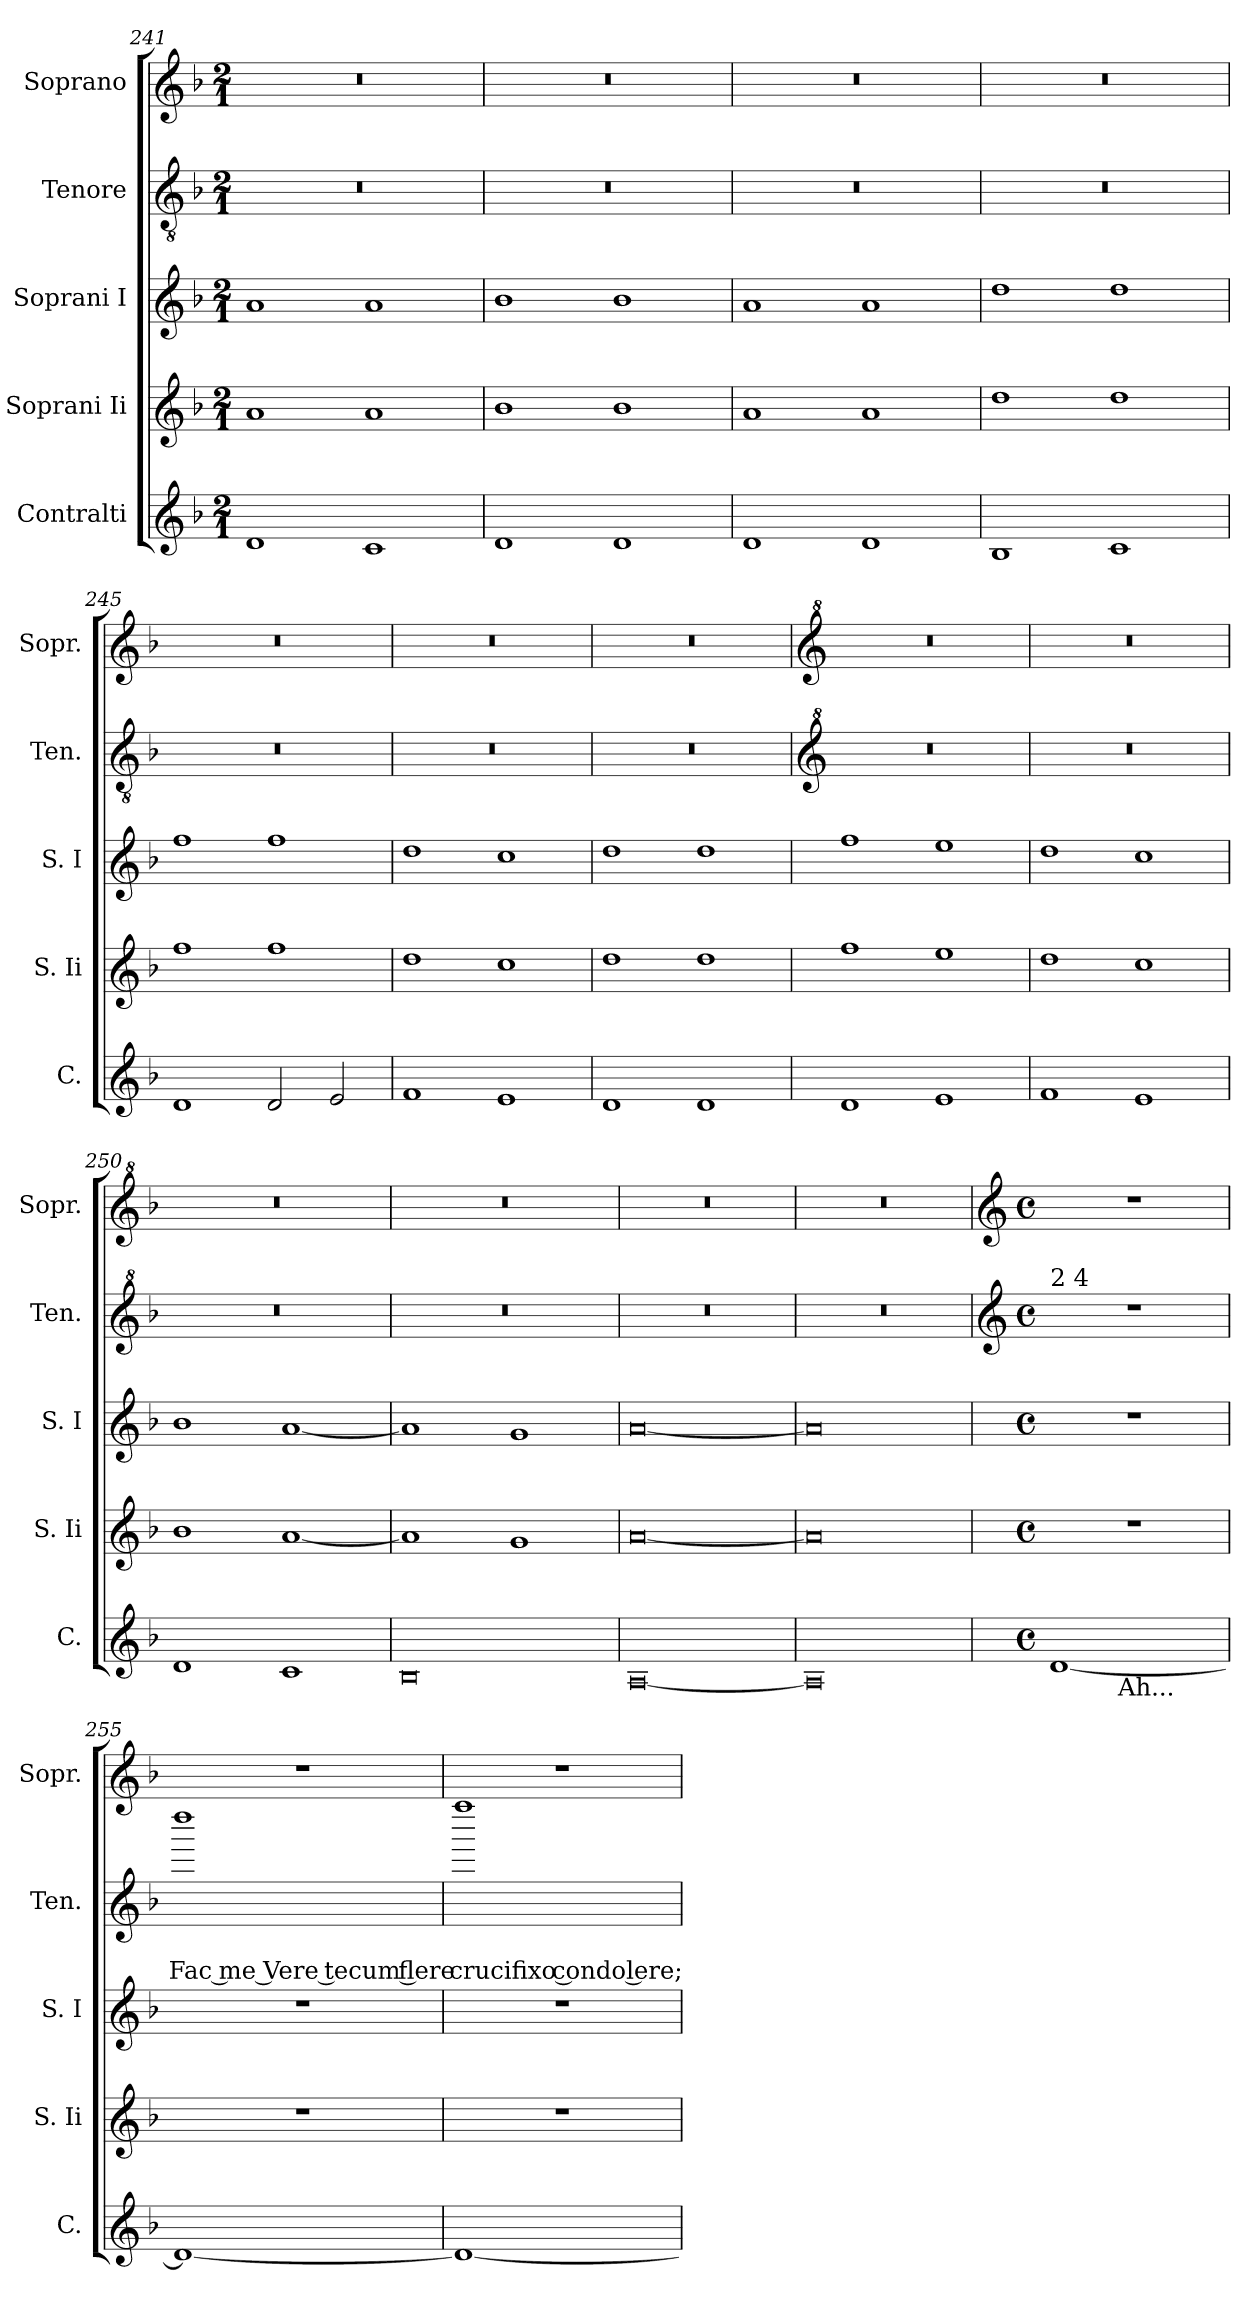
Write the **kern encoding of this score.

**kern	**kern	**kern	**kern	**text	**text	**kern
*part5	*part4	*part3	*part2	*part2	*part2	*part1
*staff5	*staff4	*staff3	*staff2	*staff2	*staff2	*staff1
*I"Contralti	*I"Soprani Ii	*I"Soprani I	*I"Tenore	*	*	*I"Soprano
*I'C.	*I'S. Ii	*I'S. I	*I'Ten.	*	*	*I'Sopr.
!!LO:PB:g=z
*clefG2	*clefG2	*clefG2	*clefGv2	*	*	*clefG2
*k[b-]	*k[b-]	*k[b-]	*k[b-]	*	*	*k[b-]
*F:	*F:	*F:	*F:	*	*	*F:
*M2/1	*M2/1	*M2/1	*M2/1	*	*	*M2/1
=241	=241	=241	=241	=241	=241	=241
!	!	!	!LO:N:vis=1	!	!	!LO:N:vis=1
1d	1a	1a	0r	.	.	0r
1c	1a	1a	.	.	.	.
=242	=242	=242	=242	=242	=242	=242
!	!	!	!LO:N:vis=1	!	!	!LO:N:vis=1
1d	1b-	1b-	0r	.	.	0r
1d	1b-	1b-	.	.	.	.
=243	=243	=243	=243	=243	=243	=243
!	!	!	!LO:N:vis=1	!	!	!LO:N:vis=1
1d	1a	1a	0r	.	.	0r
1d	1a	1a	.	.	.	.
=244	=244	=244	=244	=244	=244	=244
!	!	!	!LO:N:vis=1	!	!	!LO:N:vis=1
1B-	1dd	1dd	0r	.	.	0r
1c	1dd	1dd	.	.	.	.
=245	=245	=245	=245	=245	=245	=245
!	!	!	!LO:N:vis=1	!	!	!LO:N:vis=1
1d	1ff	1ff	0r	.	.	0r
2d/	1ff	1ff	.	.	.	.
2e/	.	.	.	.	.	.
=246	=246	=246	=246	=246	=246	=246
!	!	!	!LO:N:vis=1	!	!	!LO:N:vis=1
1f	1dd	1dd	0r	.	.	0r
1e	1cc	1cc	.	.	.	.
=247	=247	=247	=247	=247	=247	=247
!	!	!	!LO:N:vis=1	!	!	!LO:N:vis=1
1d	1dd	1dd	0r	.	.	0r
1d	1dd	1dd	.	.	.	.
!!LO:LB:g=z
=248	=248	=248	=248	=248	=248	=248
*	*	*	*clefG^2	*	*	*clefG^2
!	!	!	!LO:N:vis=1	!	!	!LO:N:vis=1
1d	1ff	1ff	0r	.	.	0r
1e	1ee	1ee	.	.	.	.
=249	=249	=249	=249	=249	=249	=249
!	!	!	!LO:N:vis=1	!	!	!LO:N:vis=1
1f	1dd	1dd	0r	.	.	0r
1e	1cc	1cc	.	.	.	.
=250	=250	=250	=250	=250	=250	=250
!	!	!	!LO:N:vis=1	!	!	!LO:N:vis=1
1d	1b-	1b-	0r	.	.	0r
1c	[<1a	[<1a	.	.	.	.
=251	=251	=251	=251	=251	=251	=251
!	!	!	!LO:N:vis=1	!	!	!LO:N:vis=1
0B-	1a]	1a]	0r	.	.	0r
.	1g	1g	.	.	.	.
=252	=252	=252	=252	=252	=252	=252
!	!	!	!LO:N:vis=1	!	!	!LO:N:vis=1
[<0A	[<0a	[<0a	0r	.	.	0r
=253	=253	=253	=253	=253	=253	=253
!	!	!	!LO:N:vis=1	!	!	!LO:N:vis=1
0A]	0a]	0a]	0r	.	.	0r
!!LO:PB:g=z
=254	=254	=254	=254	=254	=254	=254
*	*	*	*clefG2	*	*	*clefG2
*M4/4	*M4/4	*M4/4	*M4/4	*	*	*M4/4
*met(c)	*met(c)	*met(c)	*met(c)	*	*	*met(c)
!	!	!	!LO:TX:a:t=2 4	!	!	!
*^	*	*	*	*	*	*
[<1d	4ryy	1r	1r	1r	.	.	1r
.	16ryy	.	.	.	.	.	.
!	!LO:TX:b:t=Ah...	!	!	!	!	!	!
.	2ryy	.	.	.	.	.	.
.	8.ryy	.	.	.	.	.	.
=255	=255	=255	=255	=255	=255	=255	=255
!	!	!	!	!	!	!LO:LY:b	!
*v	*v	*	*	*	*	*	*
1d_	1r	1r	1dddd	.	Fac me Vere tecum flere	1r
=256	=256	=256	=256	=256	=256	=256
!	!	!	!	!	!LO:LY:b:rj	!
1d_	1r	1r	1ffff	.	crucifixo condo ­lere;-	1r
=	=	=	=	=	=	=
*-	*-	*-	*-	*-	*-	*-
